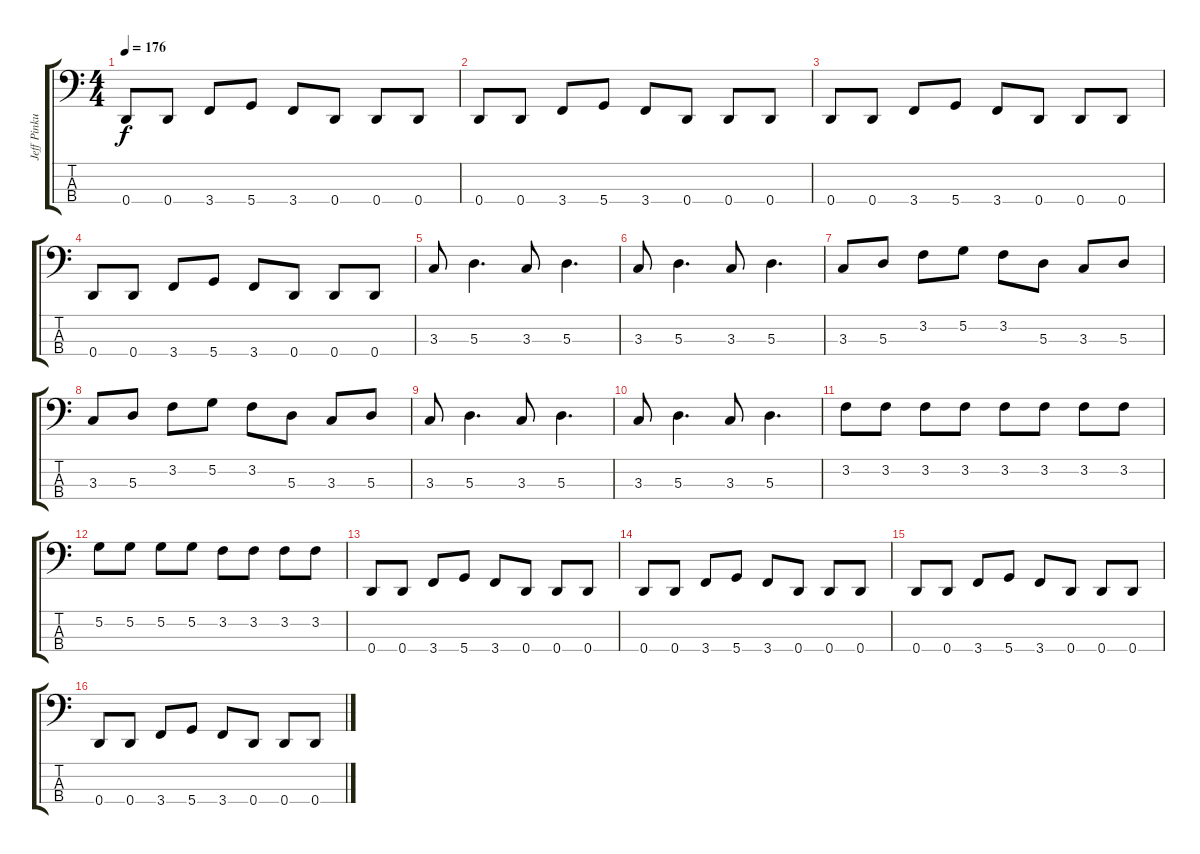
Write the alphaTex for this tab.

\track ("Jeff Pinkus" "Jeff Pinku") {instrument electricbassfinger}
\staff {score tabs}
\tuning (G2 D2 A1 D1) {hide}
\ts (4 4)
\tempo 176
\clef f4
\ks c
0.4.8{dy f} 0.4.8 3.4.8 5.4.8 3.4.8 0.4.8 0.4.8 0.4.8 |
0.4.8 0.4.8 3.4.8 5.4.8 3.4.8 0.4.8 0.4.8 0.4.8 |
0.4.8 0.4.8 3.4.8 5.4.8 3.4.8 0.4.8 0.4.8 0.4.8 |
0.4.8 0.4.8 3.4.8 5.4.8 3.4.8 0.4.8 0.4.8 0.4.8 |
3.3.8 5.3.4{d} 3.3.8 5.3.4{d} |
3.3.8 5.3.4{d} 3.3.8 5.3.4{d} |
3.3.8 5.3.8 3.2.8 5.2.8 3.2.8 5.3.8 3.3.8 5.3.8 |
3.3.8 5.3.8 3.2.8 5.2.8 3.2.8 5.3.8 3.3.8 5.3.8 |
3.3.8 5.3.4{d} 3.3.8 5.3.4{d} |
3.3.8 5.3.4{d} 3.3.8 5.3.4{d} |
3.2.8 3.2.8 3.2.8 3.2.8 3.2.8 3.2.8 3.2.8 3.2.8 |
5.2.8 5.2.8 5.2.8 5.2.8 3.2.8 3.2.8 3.2.8 3.2.8 |
0.4.8 0.4.8 3.4.8 5.4.8 3.4.8 0.4.8 0.4.8 0.4.8 |
0.4.8 0.4.8 3.4.8 5.4.8 3.4.8 0.4.8 0.4.8 0.4.8 |
0.4.8 0.4.8 3.4.8 5.4.8 3.4.8 0.4.8 0.4.8 0.4.8 |
0.4.8 0.4.8 3.4.8 5.4.8 3.4.8 0.4.8 0.4.8 0.4.8
